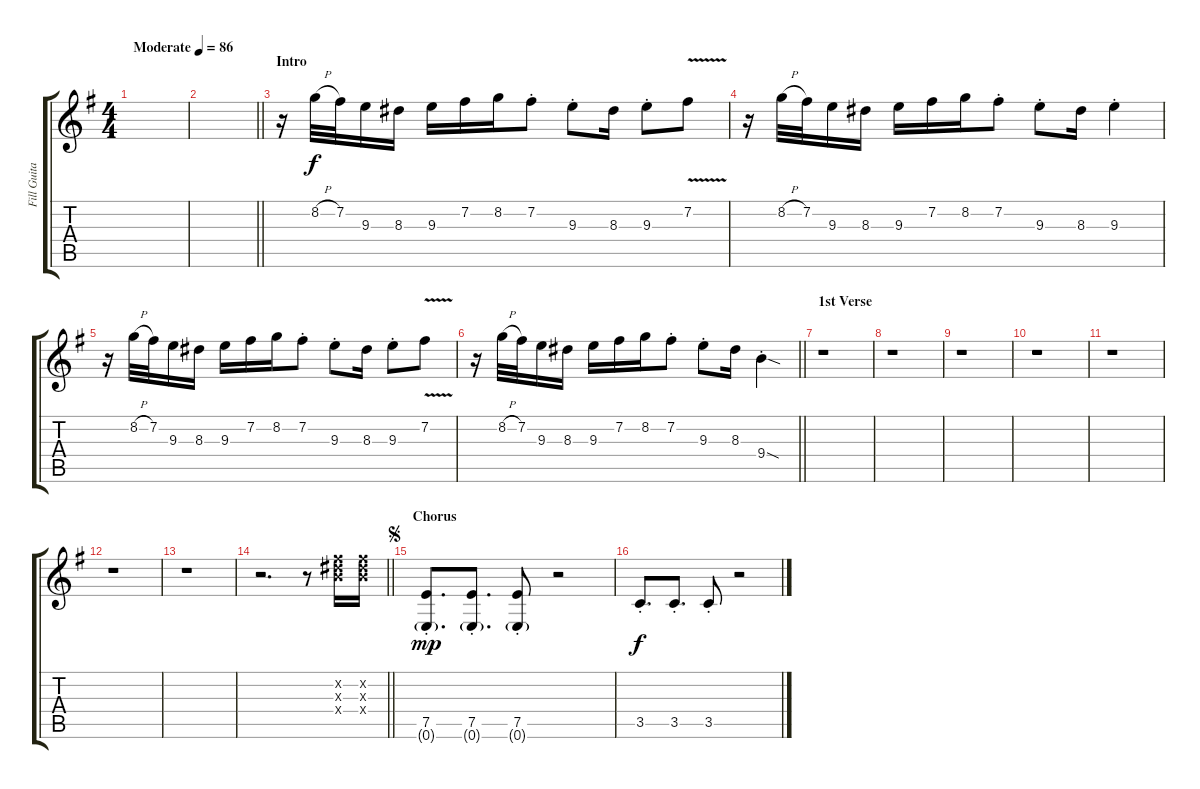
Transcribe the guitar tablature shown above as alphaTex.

\track ("Fill Guitar" "Fill Guita") {instrument overdrivenguitar}
\staff {score tabs}
\tuning (E4 B3 G3 D3 A2 E2) {hide}
\ts (4 4)
\tempo (86 "Moderate")
\clef g2
\ks g
|
\barLineRight lightlight
|
\section ("" "Intro")
r.16 8.2{h}.32 7.2.32 9.3.16 8.3.16 9.3.16 7.2.16 8.2.16 7.2{st}.8 9.3{st}.8 8.3.16 9.3{st}.8 7.2{v}.8 |
r.16 8.2{h}.32 7.2.32 9.3.16 8.3.16 9.3.16 7.2.16 8.2.16 7.2{st}.8 9.3{st}.8 8.3.16 9.3{st}.4 |
r.16 8.2{h}.32 7.2.32 9.3.16 8.3.16 9.3.16 7.2.16 8.2.16 7.2{st}.8 9.3{st}.8 8.3.16 9.3{st}.8 7.2{v}.8 |
\barLineRight lightlight
r.16 8.2{h}.32 7.2.32 9.3.16 8.3.16 9.3.16 7.2.16 8.2.16 7.2{st}.8 9.3{st}.8 8.3.16 9.4{sod st}.4 |
\section ("" "1st Verse")
r.1 |
r.1 |
r.1 |
r.1 |
r.1 |
r.1 |
r.1 |
\barLineRight lightlight
r.2{d} r.8 (7.2{x} 8.3{x} 9.4{x}).16 (7.2{x} 8.3{x} 9.4{x}).16 |
\section ("" "Chorus")
\jump segno
(7.5{st} 0.6{g st}).8{d dy mp} (7.5{st} 0.6{g st}).8{d} (7.5{st} 0.6{g st}).8 r.2 |
3.5{st}.8{d dy f} 3.5{st}.8{d} 3.5{st}.8 r.2
